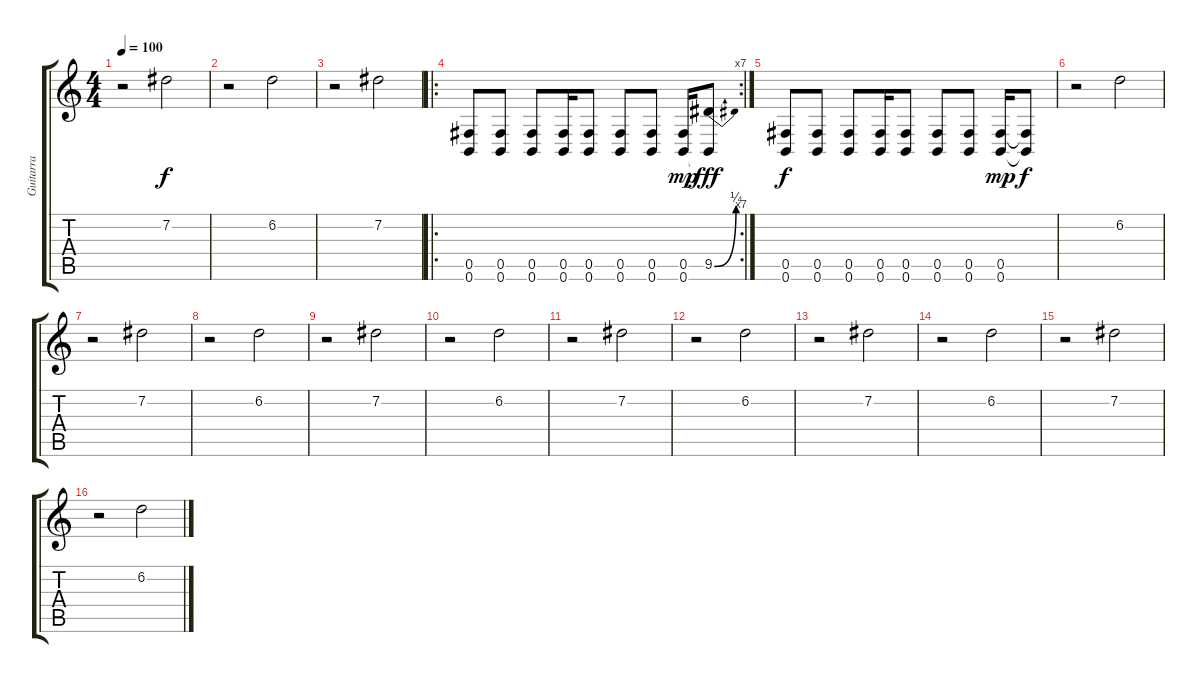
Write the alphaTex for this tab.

\track ("Guitarra" "Guitarra") {instrument overdrivenguitar}
\staff {score tabs}
\tuning (Db4 Ab3 E3 B2 Gb2 B1) {hide}
\ts (4 4)
\tempo 100
\clef g2
\ks c
r.2{dy f} 7.2.2 |
r.2 6.2.2 |
r.2 7.2.2 |
\ro
\rc 7
(0.5 0.6).8 (0.5 0.6).8 (0.5 0.6).8 (0.5 0.6).16 (0.5 0.6).8 (0.5 0.6).8 (0.5 0.6).8 (0.5 0.6).16{dy mp} (9.5{be (bend 0 0 60 1)} 0.6{t}).8{dy fff} |
(0.5 0.6).8{dy f} (0.5 0.6).8 (0.5 0.6).8 (0.5 0.6).16 (0.5 0.6).8 (0.5 0.6).8 (0.5 0.6).8 (0.5 0.6).16{dy mp} (0.5{t} 0.6{t}).8{dy f} |
r.2 6.2.2 |
r.2 7.2.2 |
r.2 6.2.2 |
r.2 7.2.2 |
r.2 6.2.2 |
r.2 7.2.2 |
r.2 6.2.2 |
r.2 7.2.2 |
r.2 6.2.2 |
r.2 7.2.2 |
r.2 6.2.2
